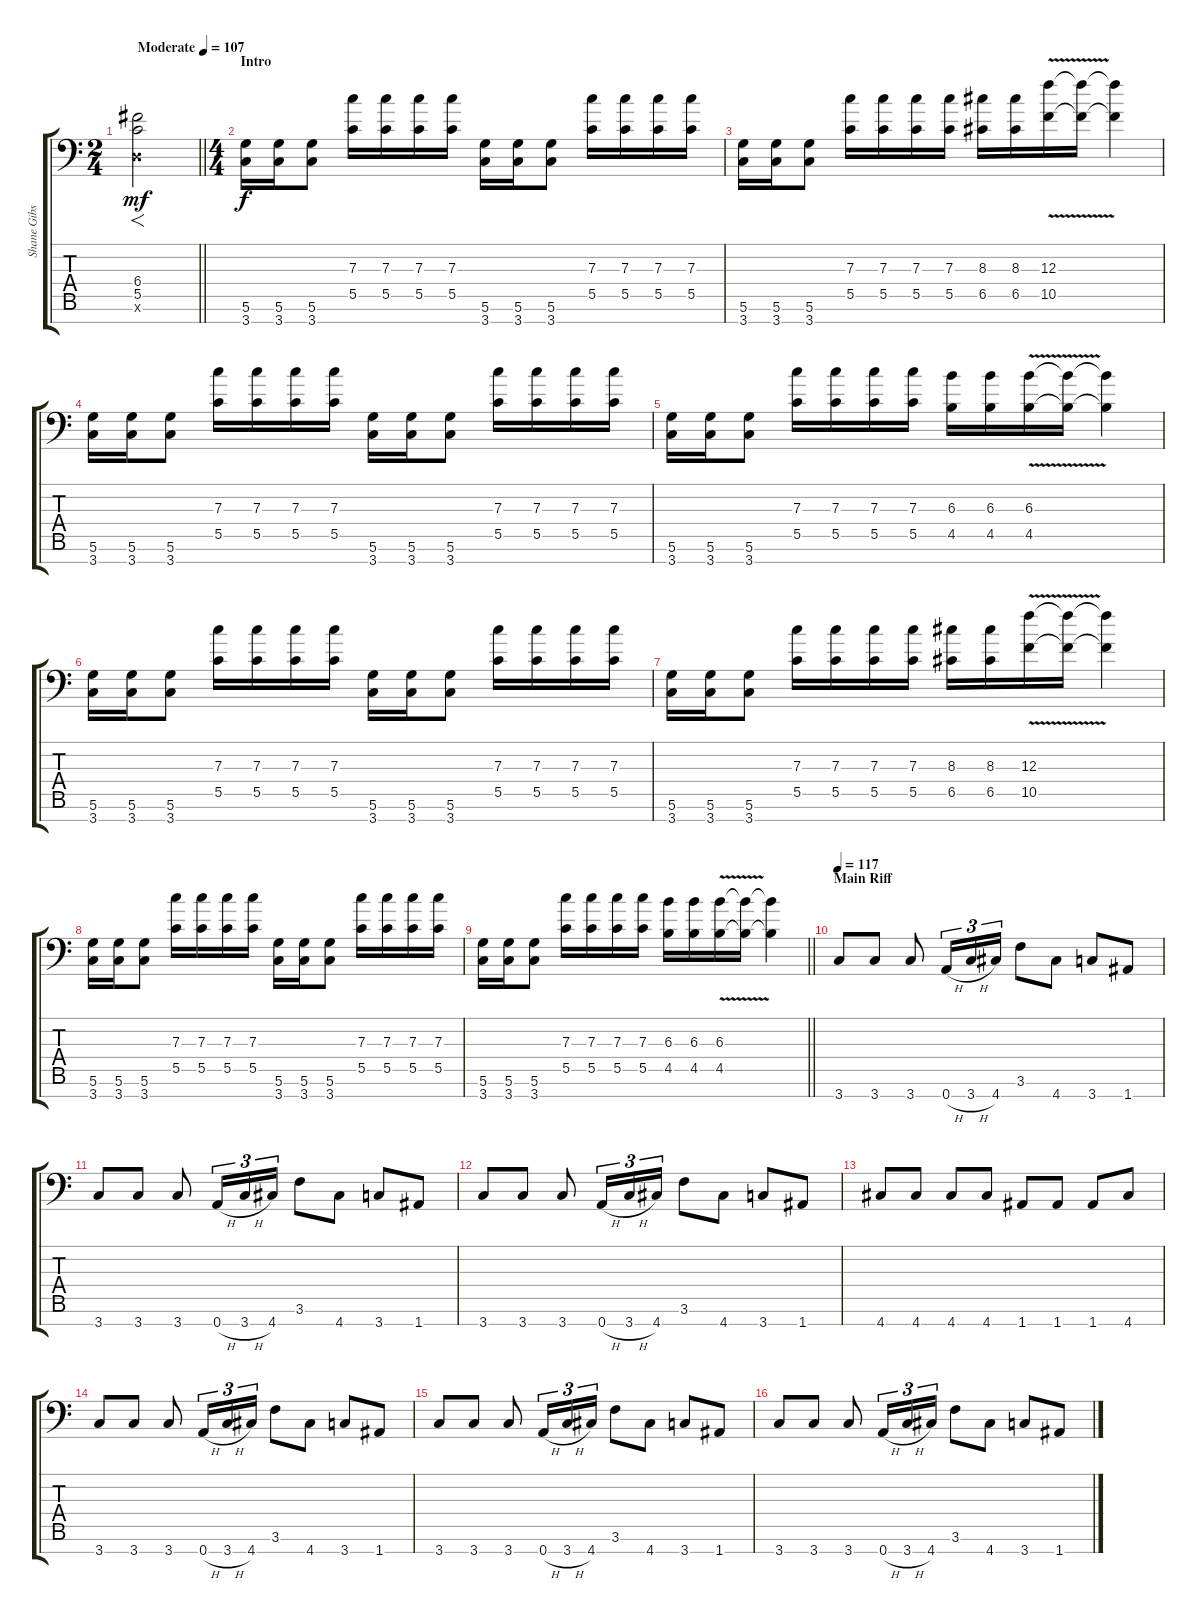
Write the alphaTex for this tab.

\track ("Shane Gibson" "Shane Gibs") {instrument distortionguitar}
\staff {score tabs}
\tuning (D4 A3 F3 C3 G2 D2 A1) {hide}
\ts (2 4)
\tempo (107 "Moderate")
\clef f4
\barLineRight lightlight
\ks c
(6.4 5.5 0.6{x}).2{f dy mf instrument electricguitarjazz} |
\ts (4 4)
\section ("" "Intro")
(5.6 3.7).16{dy f instrument distortionguitar} (5.6 3.7).16 (5.6 3.7).8 (7.3 5.5).16 (7.3 5.5).16 (7.3 5.5).16 (7.3 5.5).16 (5.6 3.7).16 (5.6 3.7).16 (5.6 3.7).8 (7.3 5.5).16 (7.3 5.5).16 (7.3 5.5).16 (7.3 5.5).16 |
(5.6 3.7).16 (5.6 3.7).16 (5.6 3.7).8 (7.3 5.5).16 (7.3 5.5).16 (7.3 5.5).16 (7.3 5.5).16 (8.3 6.5).16 (8.3 6.5).16 (12.3 10.5{v}).16 (12.3{t} 10.5{t}).16 (12.3{t} 10.5{t}).4 |
(5.6 3.7).16 (5.6 3.7).16 (5.6 3.7).8 (7.3 5.5).16 (7.3 5.5).16 (7.3 5.5).16 (7.3 5.5).16 (5.6 3.7).16 (5.6 3.7).16 (5.6 3.7).8 (7.3 5.5).16 (7.3 5.5).16 (7.3 5.5).16 (7.3 5.5).16 |
(5.6 3.7).16 (5.6 3.7).16 (5.6 3.7).8 (7.3 5.5).16 (7.3 5.5).16 (7.3 5.5).16 (7.3 5.5).16 (6.3 4.5).16 (6.3 4.5).16 (6.3 4.5{v}).16 (6.3{t} 4.5{t}).16 (6.3{t} 4.5{t}).4 |
(5.6 3.7).16 (5.6 3.7).16 (5.6 3.7).8 (7.3 5.5).16 (7.3 5.5).16 (7.3 5.5).16 (7.3 5.5).16 (5.6 3.7).16 (5.6 3.7).16 (5.6 3.7).8 (7.3 5.5).16 (7.3 5.5).16 (7.3 5.5).16 (7.3 5.5).16 |
(5.6 3.7).16 (5.6 3.7).16 (5.6 3.7).8 (7.3 5.5).16 (7.3 5.5).16 (7.3 5.5).16 (7.3 5.5).16 (8.3 6.5).16 (8.3 6.5).16 (12.3 10.5{v}).16 (12.3{t} 10.5{t}).16 (12.3{t} 10.5{t}).4 |
(5.6 3.7).16 (5.6 3.7).16 (5.6 3.7).8 (7.3 5.5).16 (7.3 5.5).16 (7.3 5.5).16 (7.3 5.5).16 (5.6 3.7).16 (5.6 3.7).16 (5.6 3.7).8 (7.3 5.5).16 (7.3 5.5).16 (7.3 5.5).16 (7.3 5.5).16 |
\barLineRight lightlight
(5.6 3.7).16 (5.6 3.7).16 (5.6 3.7).8 (7.3 5.5).16 (7.3 5.5).16 (7.3 5.5).16 (7.3 5.5).16 (6.3 4.5).16 (6.3 4.5).16 (6.3 4.5{v}).16 (6.3{t} 4.5{t}).16 (6.3{t} 4.5{t}).4 |
\section ("" "Main Riff")
\tempo 117
3.7.8 3.7.8 3.7.8 0.7{h}.16{tu (3 2)} 3.7{h}.16{tu (3 2)} 4.7.16{tu (3 2)} 3.6.8 4.7.8 3.7.8 1.7.8 |
3.7.8 3.7.8 3.7.8 0.7{h}.16{tu (3 2)} 3.7{h}.16{tu (3 2)} 4.7.16{tu (3 2)} 3.6.8 4.7.8 3.7.8 1.7.8 |
3.7.8 3.7.8 3.7.8 0.7{h}.16{tu (3 2)} 3.7{h}.16{tu (3 2)} 4.7.16{tu (3 2)} 3.6.8 4.7.8 3.7.8 1.7.8 |
4.7.8 4.7.8 4.7.8 4.7.8 1.7.8 1.7.8 1.7.8 4.7.8 |
3.7.8 3.7.8 3.7.8 0.7{h}.16{tu (3 2)} 3.7{h}.16{tu (3 2)} 4.7.16{tu (3 2)} 3.6.8 4.7.8 3.7.8 1.7.8 |
3.7.8 3.7.8 3.7.8 0.7{h}.16{tu (3 2)} 3.7{h}.16{tu (3 2)} 4.7.16{tu (3 2)} 3.6.8 4.7.8 3.7.8 1.7.8 |
3.7.8 3.7.8 3.7.8 0.7{h}.16{tu (3 2)} 3.7{h}.16{tu (3 2)} 4.7.16{tu (3 2)} 3.6.8 4.7.8 3.7.8 1.7.8
